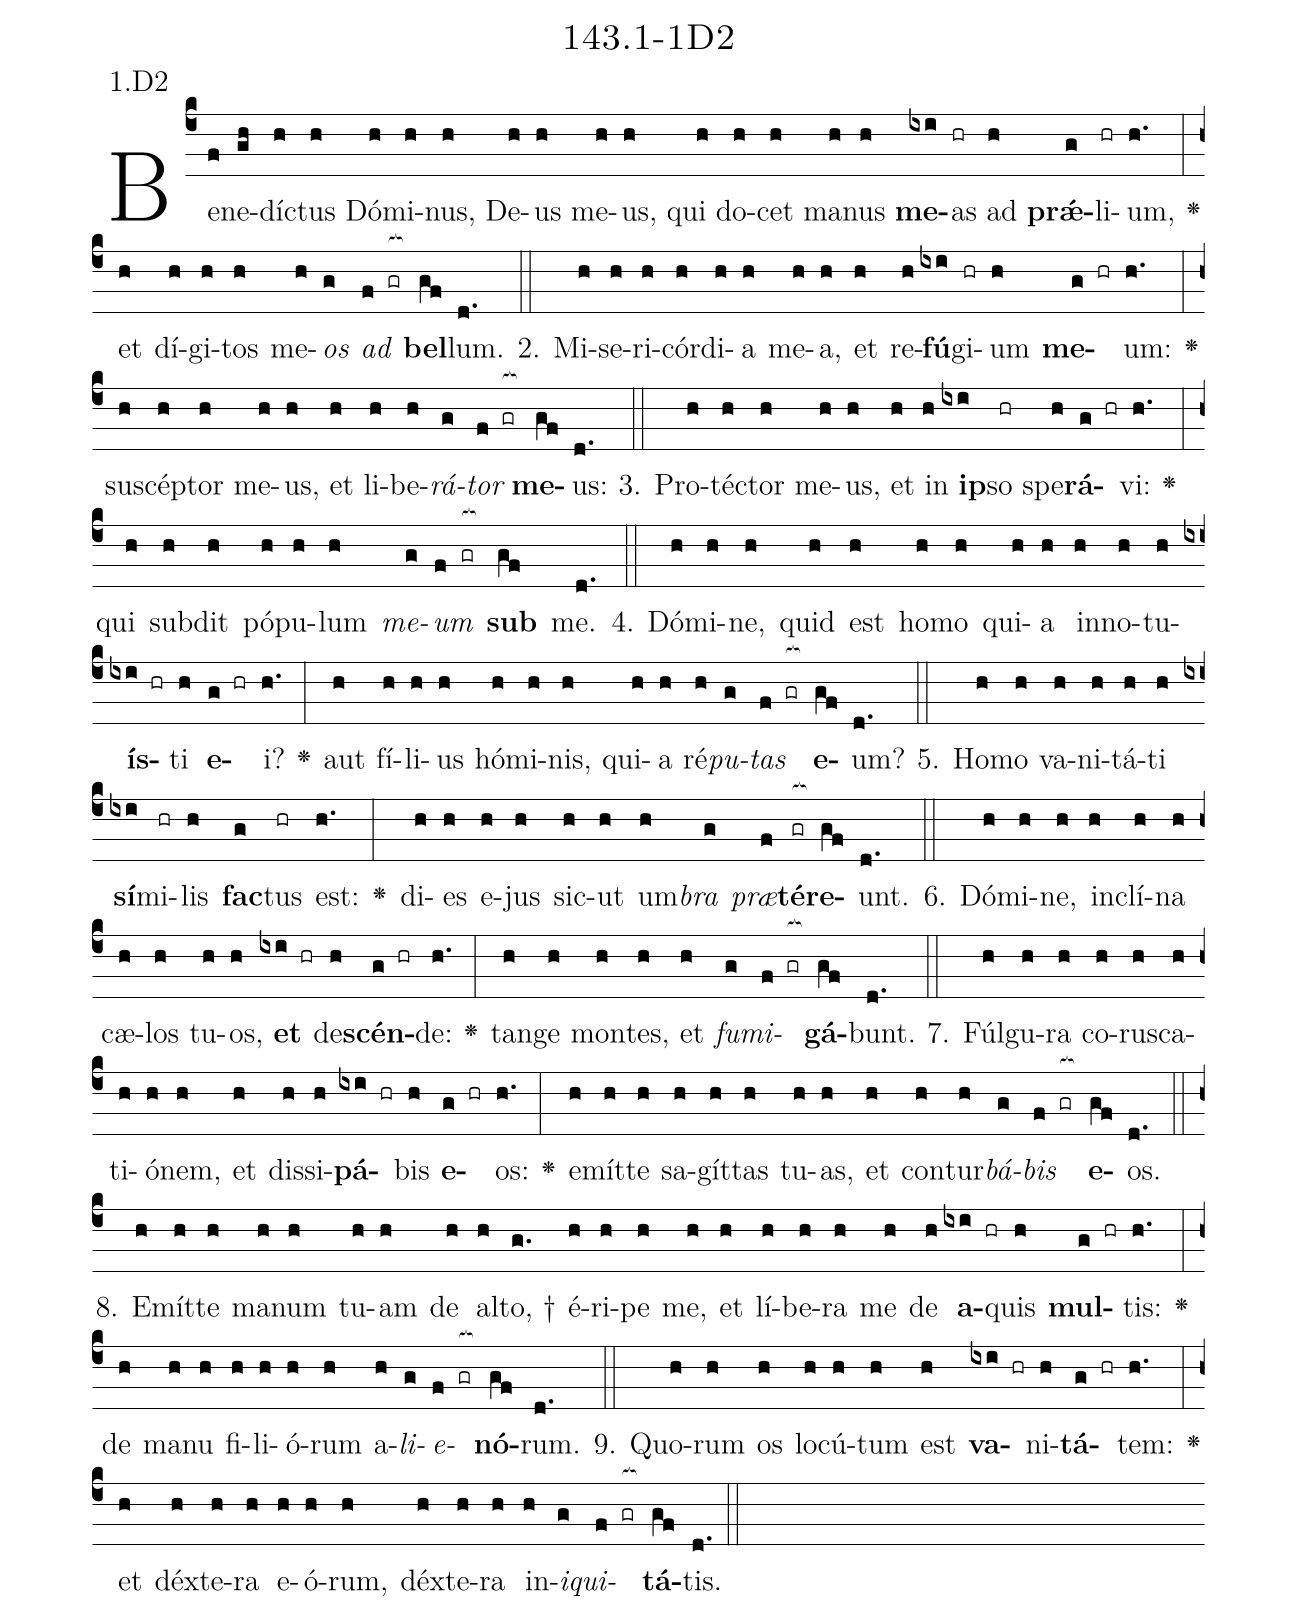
name: 143.1-1D2;
annotation: 1.D2;
%%
(c4)Be(f)ne(gh)díc(h)tus(h) Dó(h)mi(h)nus,(h) De(h)us(h) me(h)us,(h) qui(h) do(h)cet(h) ma(h)nus(h) <b>me</b>(ixi)as(hr) ad(h) <b>prǽ</b>(g)li(hr)um,(h.) <v>\greheightstar</v>(:) et(h) dí(h)gi(h)tos(h) me(h)<i>os</i>(g) <i>ad</i>(f gr[ocb:1{]) <b>bel</b>(gf[ocb:0}])lum.(d.) (::)
2. Mi(h)se(h)ri(h)cór(h)di(h)a(h) me(h)a,(h) et(h) re(h)<b>fú</b>(ixi)gi(hr)um(h) <b>me</b>(g hr)um:(h.) <v>\greheightstar</v>(:) su(h)scép(h)tor(h) me(h)us,(h) et(h) li(h)be(h)<i>rá</i>(g)<i>tor</i>(f gr[ocb:1{]) <b>me</b>(gf[ocb:0}])us:(d.) (::)
3. Pro(h)téc(h)tor(h) me(h)us,(h) et(h) in(h) <b>ip</b>(ixi)so(hr) spe(h)<b>rá</b>(g hr)vi:(h.) <v>\greheightstar</v>(:) qui(h) sub(h)dit(h) pó(h)pu(h)lum(h) <i>me</i>(g)<i>um</i>(f gr[ocb:1{]) <b>sub</b>(gf[ocb:0}]) me.(d.) (::)
4. Dó(h)mi(h)ne,(h) quid(h) est(h) ho(h)mo(h) qui(h)a(h) in(h)no(h)tu(h)<b>ís</b>(ixi hr)ti(h) <b>e</b>(g hr)i?(h.) <v>\greheightstar</v>(:) aut(h) fí(h)li(h)us(h) hó(h)mi(h)nis,(h) qui(h)a(h) ré(h)<i>pu</i>(g)<i>tas</i>(f gr[ocb:1{]) <b>e</b>(gf[ocb:0}])um?(d.) (::)
5. Ho(h)mo(h) va(h)ni(h)tá(h)ti(h) <b>sí</b>(ixi)mi(hr)lis(h) <b>fac</b>(g)tus(hr) est:(h.) <v>\greheightstar</v>(:) di(h)es(h) e(h)jus(h) sic(h)ut(h) um(h)<i>bra</i>(g) <i>præ</i>(f)<b>tér</b>(gr[ocb:1{])<b>e</b>(gf[ocb:0}])unt.(d.) (::)
6. Dó(h)mi(h)ne,(h) in(h)clí(h)na(h) cæ(h)los(h) tu(h)os,(h) <b>et</b>(ixi hr) de(h)<b>scén</b>(g hr)de:(h.) <v>\greheightstar</v>(:) tan(h)ge(h) mon(h)tes,(h) et(h) <i>fu</i>(g)<i>mi</i>(f gr[ocb:1{])<b>gá</b>(gf[ocb:0}])bunt.(d.) (::)
7. Fúl(h)gu(h)ra(h) co(h)rus(h)ca(h)ti(h)ó(h)nem,(h) et(h) dis(h)si(h)<b>pá</b>(ixi hr)bis(h) <b>e</b>(g hr)os:(h.) <v>\greheightstar</v>(:) e(h)mít(h)te(h) sa(h)gít(h)tas(h) tu(h)as,(h) et(h) con(h)tur(h)<i>bá</i>(g)<i>bis</i>(f gr[ocb:1{]) <b>e</b>(gf[ocb:0}])os.(d.) (::)
8. E(h)mít(h)te(h) ma(h)num(h) tu(h)am(h) de(h) al(h)to, †(g.) é(h)ri(h)pe(h) me,(h) et(h) lí(h)be(h)ra(h) me(h) de(h) <b>a</b>(ixi hr)quis(h) <b>mul</b>(g hr)tis:(h.) <v>\greheightstar</v>(:) de(h) ma(h)nu(h) fi(h)li(h)ó(h)rum(h) a(h)<i>li</i>(g)<i>e</i>(f gr[ocb:1{])<b>nó</b>(gf[ocb:0}])rum.(d.) (::)
9. Quo(h)rum(h) os(h) lo(h)cú(h)tum(h) est(h) <b>va</b>(ixi hr)ni(h)<b>tá</b>(g hr)tem:(h.) <v>\greheightstar</v>(:) et(h) déx(h)te(h)ra(h) e(h)ó(h)rum,(h) déx(h)te(h)ra(h) in(h)<i>i</i>(g)<i>qui</i>(f gr[ocb:1{])<b>tá</b>(gf[ocb:0}])tis.(d.) (::)
